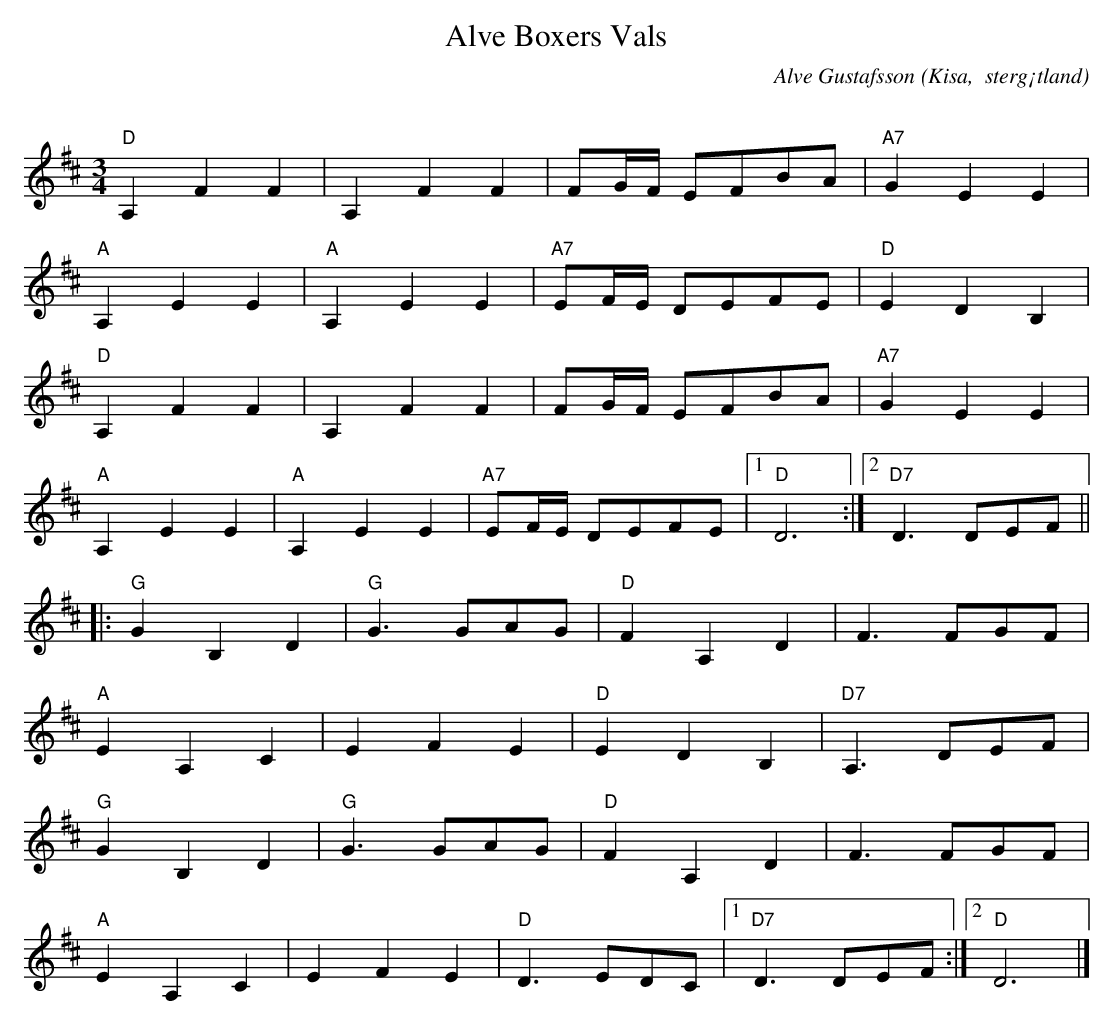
X:1
T:Alve Boxers Vals
C:Alve Gustafsson
O:Kisa,  sterg¡tland
Q:140
M:3/4
L:1/8
K:D
"D"A,2F2F2|A,2F2F2|FG/F/ EFBA |"A7" G2E2E2|
"A" A,2E2E2 |"A" A,2E2E2|"A7" EF/E/ DEFE |"D" E2D2B,2 |
"D"A,2F2F2|A,2F2F2|FG/F/ EFBA |"A7" G2E2E2|
"A" A,2E2E2 |"A" A,2E2E2|"A7" EF/E/ DEFE |1"D" D6 :|2 "D7" D3 DEF ||
||:"G" G2B,2D2 |"G" G3 GAG | "D" F2A,2D2 | F3 FGF |
"A" E2A,2 C2 |E2F2E2 |"D" E2D2B,2 |"D7" A,3 DEF |
"G" G2B,2D2 |"G" G3 GAG | "D" F2A,2D2 | F3 FGF |
"A" E2A,2 C2 |E2F2E2 |"D" D3 EDC |1"D7" D3 DEF:|2 "D" D6 |]
